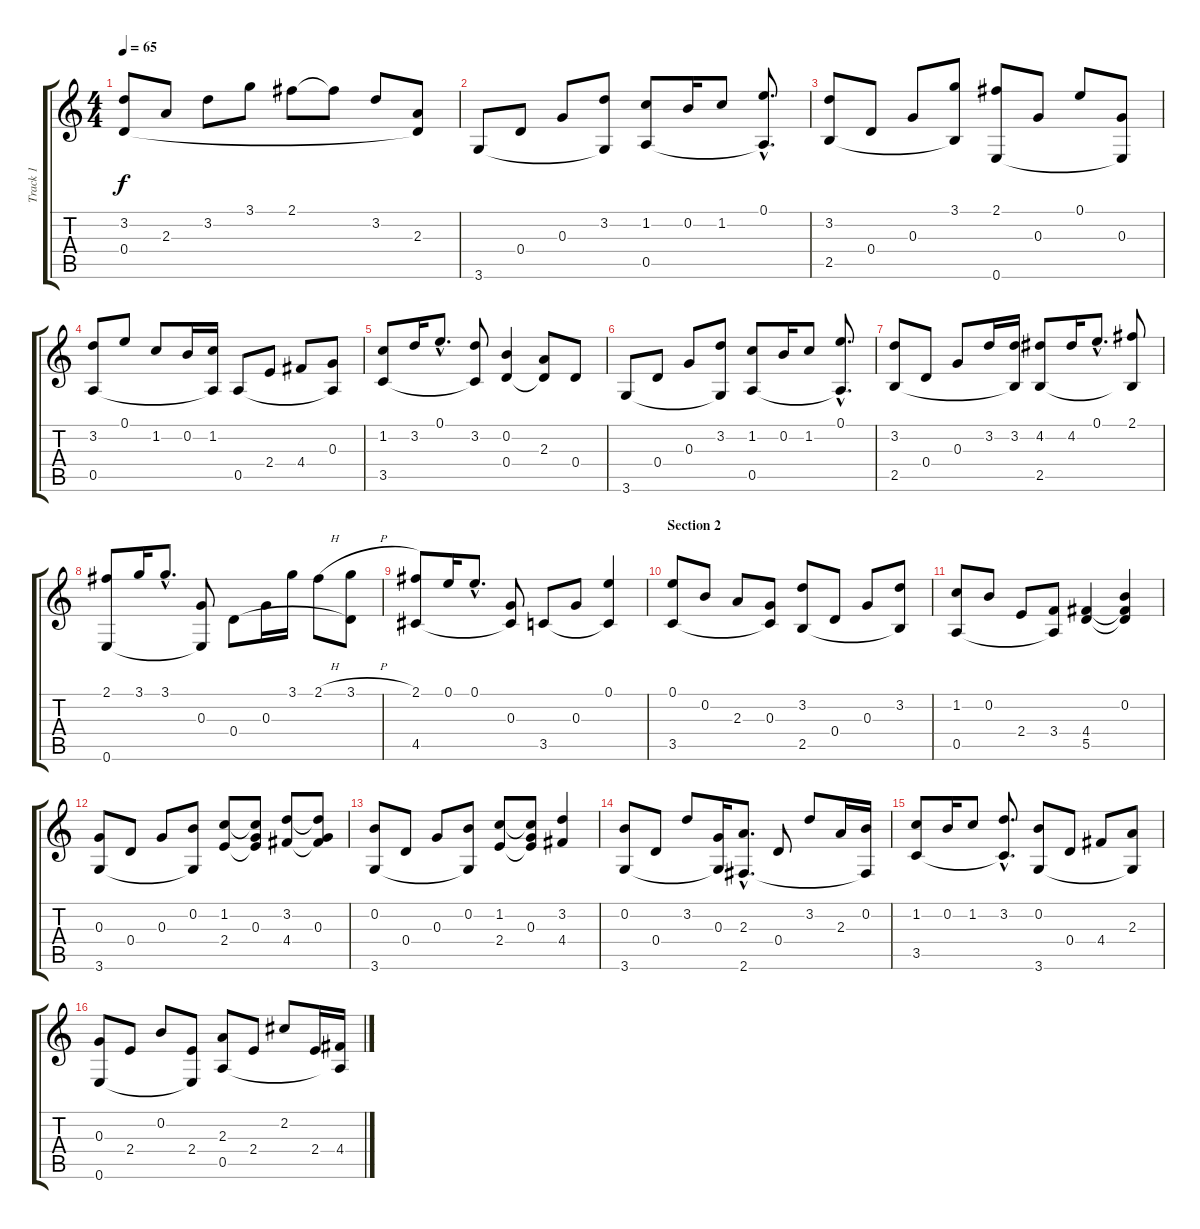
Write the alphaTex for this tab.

\track ("Track 1" "Track 1") {instrument acousticguitarnylon}
\staff {score tabs}
\tuning (E4 B3 G3 D3 A2 E2) {hide}
\ts (4 4)
\tempo 65
\clef g2
\ks c
(3.2 0.4).8{dy f} 2.3.8 3.2.8 3.1.8 2.1.8 2.1{t}.8 3.2.8 (2.3 0.4{t}).8 |
3.6.8 0.4.8 0.3.8 (3.2 3.6{t}).8 (1.2 0.5).8 0.2.16 1.2.8 (0.1{hac} 0.5{hac t}).8{d} |
(3.2 2.5).8 0.4.8 0.3.8 (3.1 2.5{t}).8 (2.1 0.6).8 0.3.8 0.1.8 (0.3 0.6{t}).8 |
(3.2 0.5).8 0.1.8 1.2.8 0.2.16 (1.2 0.5{t}).16 0.5.8 2.4.8 4.4.8 (0.3 0.5{t}).8 |
(1.2 3.5).8 3.2.16 0.1{hac}.8{d} (3.2 3.5{t}).8 (0.2 0.4).4 (2.3 0.4{t}).8 0.4.8 |
3.6.8 0.4.8 0.3.8 (3.2 3.6{t}).8 (1.2 0.5).8 0.2.16 1.2.8 (0.1{hac} 0.5{hac t}).8{d} |
(3.2 2.5).8 0.4.8 0.3.8 3.2.16 (3.2 2.5{t}).16 (4.2 2.5).8 4.2.16 0.1{hac}.8{d} (2.1 2.5{t}).8 |
(2.1 0.6).8 3.1.16 3.1{hac}.8{d} (0.3 0.6{t}).8 0.4.8 0.3.16 3.1.16 2.1{h}.8 (3.1{h} 0.4{t}).8 |
(2.1 4.5).8 0.1.16 0.1{hac}.8{d} (0.3 4.5{t}).8 3.5.8 0.3.8 (0.1 3.5{t}).4 |
\section ("" "Section 2")
(0.1 3.5).8 0.2.8 2.3.8 (0.3 3.5{t}).8 (3.2 2.5).8 0.4.8 0.3.8 (3.2 2.5{t}).8 |
(1.2 0.5).8 0.2.8 2.4.8 (3.4 0.5{t}).8 (4.4 5.5).4 (0.2 4.4{t} 5.5{t}).4 |
(0.3 3.6).8 0.4.8 0.3.8 (0.2 3.6{t}).8 (1.2 2.4).8 (1.2{t} 0.3 2.4{t}).8 (3.2 4.4).8 (3.2{t} 0.3 4.4{t}).8 |
(0.2 3.6).8 0.4.8 0.3.8 (0.2 3.6{t}).8 (1.2 2.4).8 (1.2{t} 0.3 2.4{t}).8 (3.2 4.4).4 |
(0.2 3.6).8 0.4.8 3.2.8 (0.3 3.6{t}).16 (2.3{hac} 2.6{hac}).8{d} 0.4.8 3.2.8 2.3.16 (0.2 2.6{t}).16 |
(1.2 3.5).8 0.2.16 1.2.8 (3.2{hac} 3.5{hac t}).8{d} (0.2 3.6).8 0.4.8 4.4.8 (2.3 3.6{t}).8 |
(0.3 0.6).8 2.4.8 0.2.8 (2.4 0.6{t}).8 (2.3 0.5).8 2.4.8 2.2.8 2.4.16 (4.4 0.5{t}).16
